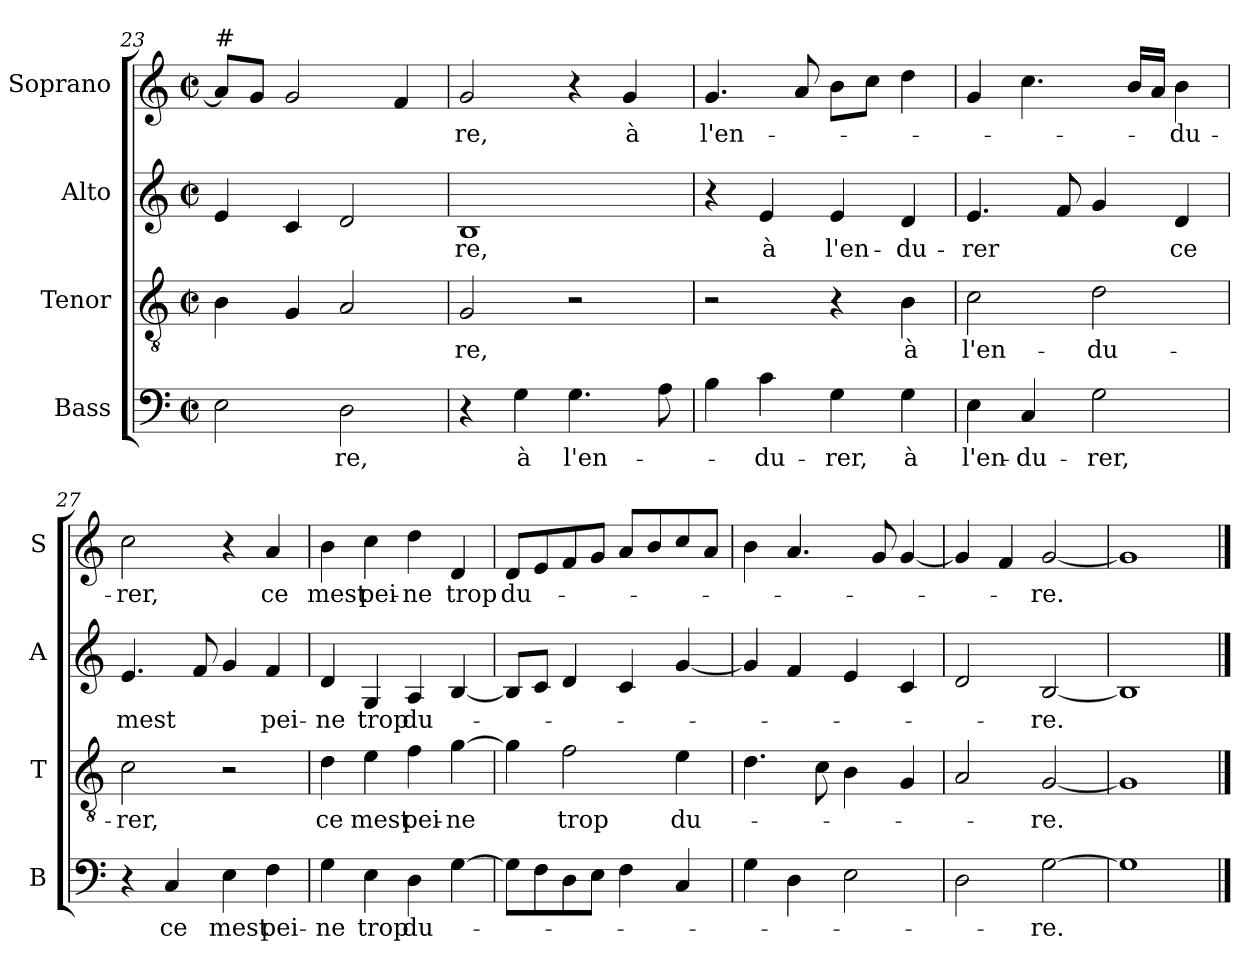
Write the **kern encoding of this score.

**kern	**text	**kern	**text	**kern	**text	**kern	**text
*part4	*part4	*part3	*part3	*part2	*part2	*part1	*part1
*staff4	*staff4	*staff3	*staff3	*staff2	*staff2	*staff1	*staff1
*I"Bass	*	*I"Tenor	*	*I"Alto	*	*I"Soprano	*
*I'B	*	*I'T	*	*I'A	*	*I'S	*
*clefF4	*	*clefGv2	*	*clefG2	*	*clefG2	*
*k[]	*	*k[]	*	*k[]	*	*k[]	*
*C:	*	*C:	*	*C:	*	*C:	*
*M2/2	*	*M2/2	*	*M2/2	*	*M2/2	*
*met(c|)	*	*met(c|)	*	*met(c|)	*	*met(c|)	*
=23	=23	=23	=23	=23	=23	=23	=23
!	!	!	!	!	!	!LO:TX:a:t=#	!
2E\	.	4B\	.	4e/	.	8a/L]	.
.	.	.	.	.	.	8g/J	.
.	.	4G/	.	4c/	.	2g/	.
!	!LO:LY:b	!	!	!	!	!	!
2D\	-re,	2A/	.	2d/	.	.	.
.	.	.	.	.	.	4f/	.
=24	=24	=24	=24	=24	=24	=24	=24
!	!	!	!LO:LY:b	!	!LO:LY:b	!	!LO:LY:b
4r	.	2G/	-re,	1B	-re,	2g/	-re,
!	!LO:LY:b	!	!	!	!	!	!
4G\	à	.	.	.	.	.	.
!	!LO:LY:b	!	!	!	!	!	!
4.G\	l'en-	2r	.	.	.	4r	.
!	!	!	!	!	!	!	!LO:LY:b
.	.	.	.	.	.	4g/	à
8A\	.	.	.	.	.	.	.
=25	=25	=25	=25	=25	=25	=25	=25
!	!	!	!	!	!	!	!LO:LY:b
4B\	.	2r	.	4r	.	4.g/	l'en-
!	!LO:LY:b	!	!	!	!LO:LY:b	!	!
4c\	-du-	.	.	4e/	à	.	.
.	.	.	.	.	.	8a/	.
!	!LO:LY:b	!	!	!	!LO:LY:b	!	!
4G\	-rer,	4r	.	4e/	l'en-	8b\L	.
.	.	.	.	.	.	8cc\J	.
!	!LO:LY:b	!	!LO:LY:b	!	!LO:LY:b	!	!
4G\	à	4B\	à	4d/	-du-	4dd\	.
=26	=26	=26	=26	=26	=26	=26	=26
!	!LO:LY:b	!	!LO:LY:b	!	!LO:LY:b	!	!
4E\	l'en-	2c\	l'en-	4.e/	-rer	4g/	.
!	!LO:LY:b	!	!	!	!	!	!
4C/	-du-	.	.	.	.	4.cc\	.
.	.	.	.	8f/	.	.	.
!	!LO:LY:b	!	!LO:LY:b	!	!	!	!
2G\	-rer,	2d\	-du-	4g/	.	.	.
.	.	.	.	.	.	16b/LL	.
.	.	.	.	.	.	16a/JJ	.
!	!	!	!	!	!LO:LY:b	!	!LO:LY:b
.	.	.	.	4d/	ce	4b\	-du-
!!LO:PB:g=z
=27	=27	=27	=27	=27	=27	=27	=27
!	!	!	!LO:LY:b	!	!LO:LY:b	!	!LO:LY:b
4r	.	2c\	-rer,	4.e/	mest	2cc\	-rer,
!	!LO:LY:b	!	!	!	!	!	!
4C/	ce	.	.	.	.	.	.
.	.	.	.	8f/	.	.	.
!	!LO:LY:b	!	!	!	!	!	!
4E\	mest	2r	.	4g/	.	4r	.
!	!LO:LY:b	!	!	!	!LO:LY:b	!	!LO:LY:b
4F\	pei-	.	.	4f/	pei-	4a/	ce
=28	=28	=28	=28	=28	=28	=28	=28
!	!LO:LY:b	!	!LO:LY:b	!	!LO:LY:b	!	!LO:LY:b
4G\	-ne	4d\	ce	4d/	-ne	4b\	mest
!	!LO:LY:b	!	!LO:LY:b	!	!LO:LY:b	!	!LO:LY:b
4E\	trop	4e\	mest	4G/	trop	4cc\	pei-
!	!LO:LY:b	!	!LO:LY:b	!	!LO:LY:b	!	!LO:LY:b
4D\	du-	4f\	pei-	4A/	du-	4dd\	-ne
!	!	!	!LO:LY:b	!	!	!	!LO:LY:b
[4G\	.	[4g\	-ne	[4B/	.	4d/	trop
=29	=29	=29	=29	=29	=29	=29	=29
!	!	!	!	!	!	!	!LO:LY:b
8G\L]	.	4g\]	.	8B/L]	.	8d/L	du-
8F\	.	.	.	8c/J	.	8e/	.
!	!	!	!LO:LY:b	!	!	!	!
8D\	.	2f\	trop	4d/	.	8f/	.
8E\J	.	.	.	.	.	8g/J	.
4F\	.	.	.	4c/	.	8a/L	.
.	.	.	.	.	.	8b/	.
!	!	!	!LO:LY:b	!	!	!	!
4C/	.	4e\	du-	[4g/	.	8cc/	.
.	.	.	.	.	.	8a/J	.
=30	=30	=30	=30	=30	=30	=30	=30
4G\	.	4.d\	.	4g/]	.	4b\	.
4D\	.	.	.	4f/	.	4.a/	.
.	.	8c\	.	.	.	.	.
2E\	.	4B\	.	4e/	.	.	.
.	.	.	.	.	.	8g/	.
.	.	4G/	.	4c/	.	[4g/	.
=31	=31	=31	=31	=31	=31	=31	=31
2D\	.	2A/	.	2d/	.	4g/]	.
.	.	.	.	.	.	4f/	.
!	!LO:LY:b	!	!LO:LY:b	!	!LO:LY:b	!	!LO:LY:b
[2G\	-re.	[2G/	-re.	[2B/	-re.	[2g/	-re.
=32	=32	=32	=32	=32	=32	=32	=32
1G]	.	1G]	.	1B]	.	1g]	.
==	==	==	==	==	==	==	==
*-	*-	*-	*-	*-	*-	*-	*-
